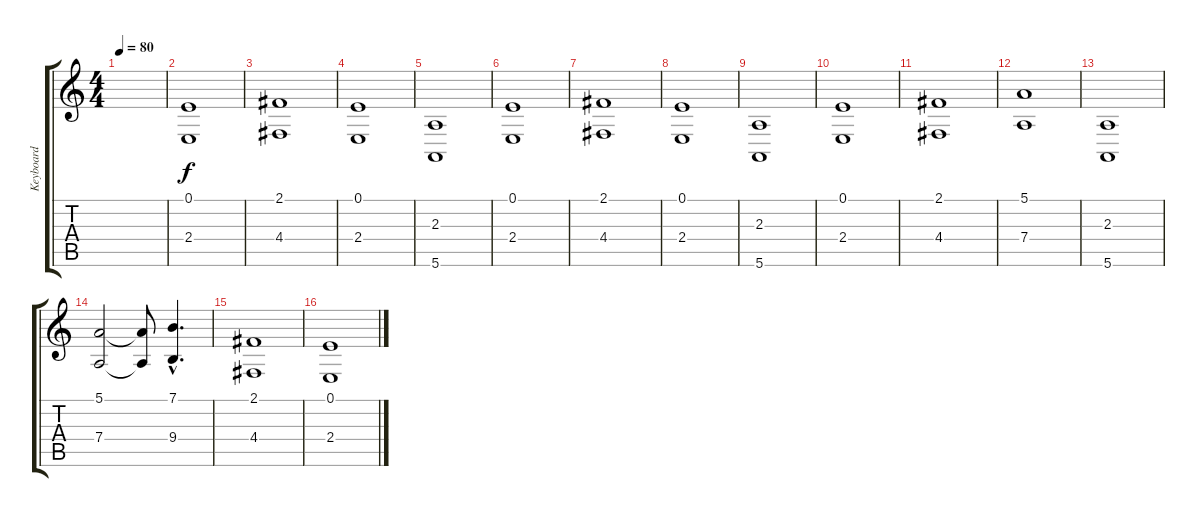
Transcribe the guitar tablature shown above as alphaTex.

\track ("Keyboard" "Keyboard") {instrument stringensemble2}
\staff {score tabs}
\tuning (E4 B3 G3 D3 A2 E2) {hide}
\ts (4 4)
\tempo 80
\clef g2
\ks c
|
(0.1 2.4).1 |
(2.1 4.4).1 |
(0.1 2.4).1 |
(2.3 5.6).1 |
(0.1 2.4).1 |
(2.1 4.4).1 |
(0.1 2.4).1 |
(2.3 5.6).1 |
(0.1 2.4).1 |
(2.1 4.4).1 |
(5.1 7.4).1 |
(2.3 5.6).1 |
(5.1 7.4).2 (5.1{t} 7.4{t}).8 (7.1{hac} 9.4{hac}).4{d} |
(2.1 4.4).1 |
(0.1 2.4).1
